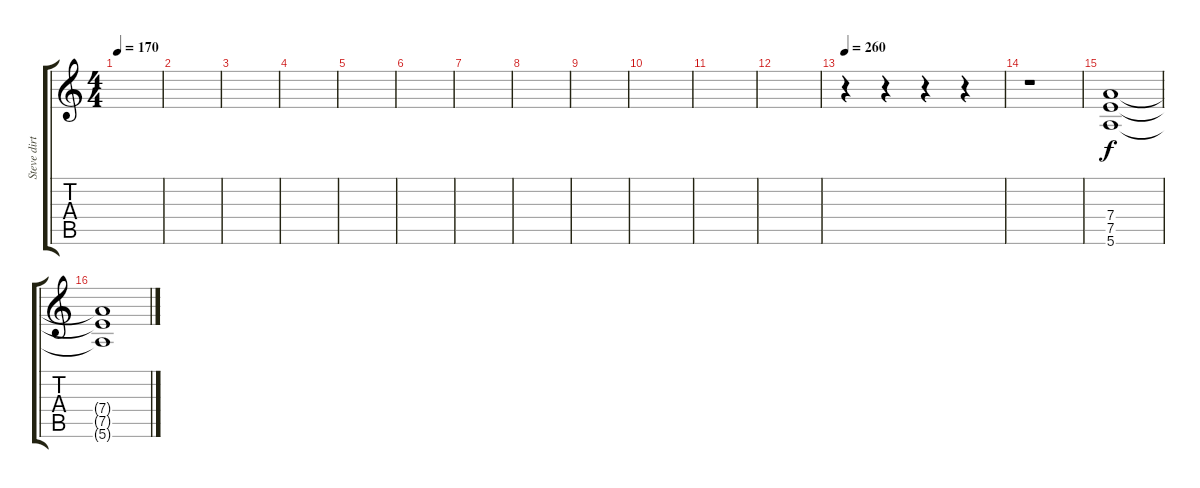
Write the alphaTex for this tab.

\track ("Steve dirty" "Steve dirt") {instrument overdrivenguitar}
\staff {score tabs}
\tuning (E4 B3 G3 D3 A2 E2) {hide}
\ts (4 4)
\tempo 170
\clef g2
\ks c
|
|
|
|
|
|
|
|
|
|
|
|
\tempo 260
r.4 r.4 r.4 r.4 |
r.1 |
(7.4 7.5 5.6).1 |
(7.4{t} 7.5{t} 5.6{t}).1
